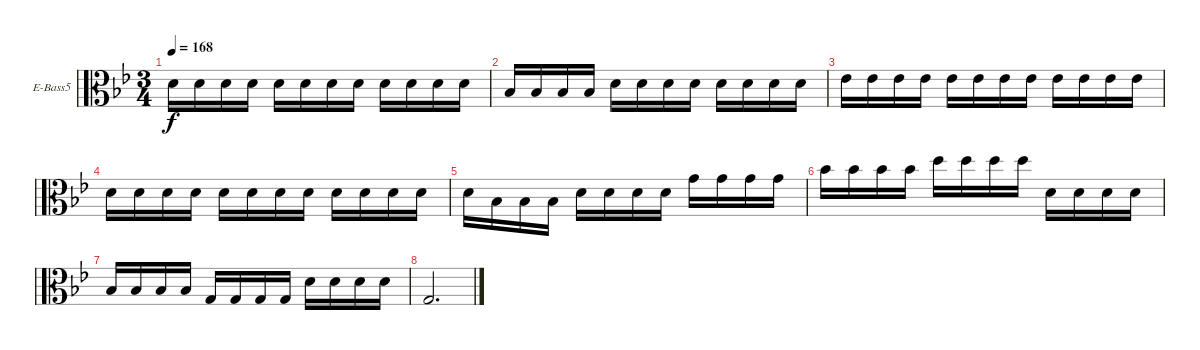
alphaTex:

\defaultSystemsLayout 4
\bracketExtendMode groupsimilarinstruments
\firstSystemTrackNameOrientation horizontal
\otherSystemsTrackNameOrientation horizontal
\track ("Viola" "E-Bass5") {instrument electricbassfinger}
\staff {score}
\tuning (G2 D2 A1 E1 B0)
\ts (3 4)
\tempo 168
\clef c3
\ks gminor
12.2.16{dy f} 12.2.16 12.2.16 12.2.16 12.2.16 12.2.16 12.2.16 12.2.16 12.2.16 12.2.16 12.2.16 12.2.16 |
13.3.16 13.3.16 13.3.16 13.3.16 12.2.16 12.2.16 12.2.16 12.2.16 12.2.16 12.2.16 12.2.16 12.2.16 |
13.2.16 13.2.16 13.2.16 13.2.16 13.2.16 13.2.16 13.2.16 13.2.16 13.2.16 13.2.16 13.2.16 13.2.16 |
12.2.16 12.2.16 12.2.16 12.2.16 12.2.16 12.2.16 12.2.16 12.2.16 12.2.16 12.2.16 12.2.16 12.2.16 |
12.2.16 13.3.16 13.3.16 13.3.16 12.2.16 12.2.16 12.2.16 12.2.16 12.1.16 12.1.16 12.1.16 12.1.16 |
15.1.16 15.1.16 15.1.16 15.1.16 19.1.16 19.1.16 19.1.16 19.1.16 17.3.16 17.3.16 17.3.16 17.3.16 |
18.4.16 18.4.16 18.4.16 18.4.16 0.1.16 0.1.16 0.1.16 0.1.16 7.1.16 7.1.16 7.1.16 7.1.16 |
0.1.2{d}
